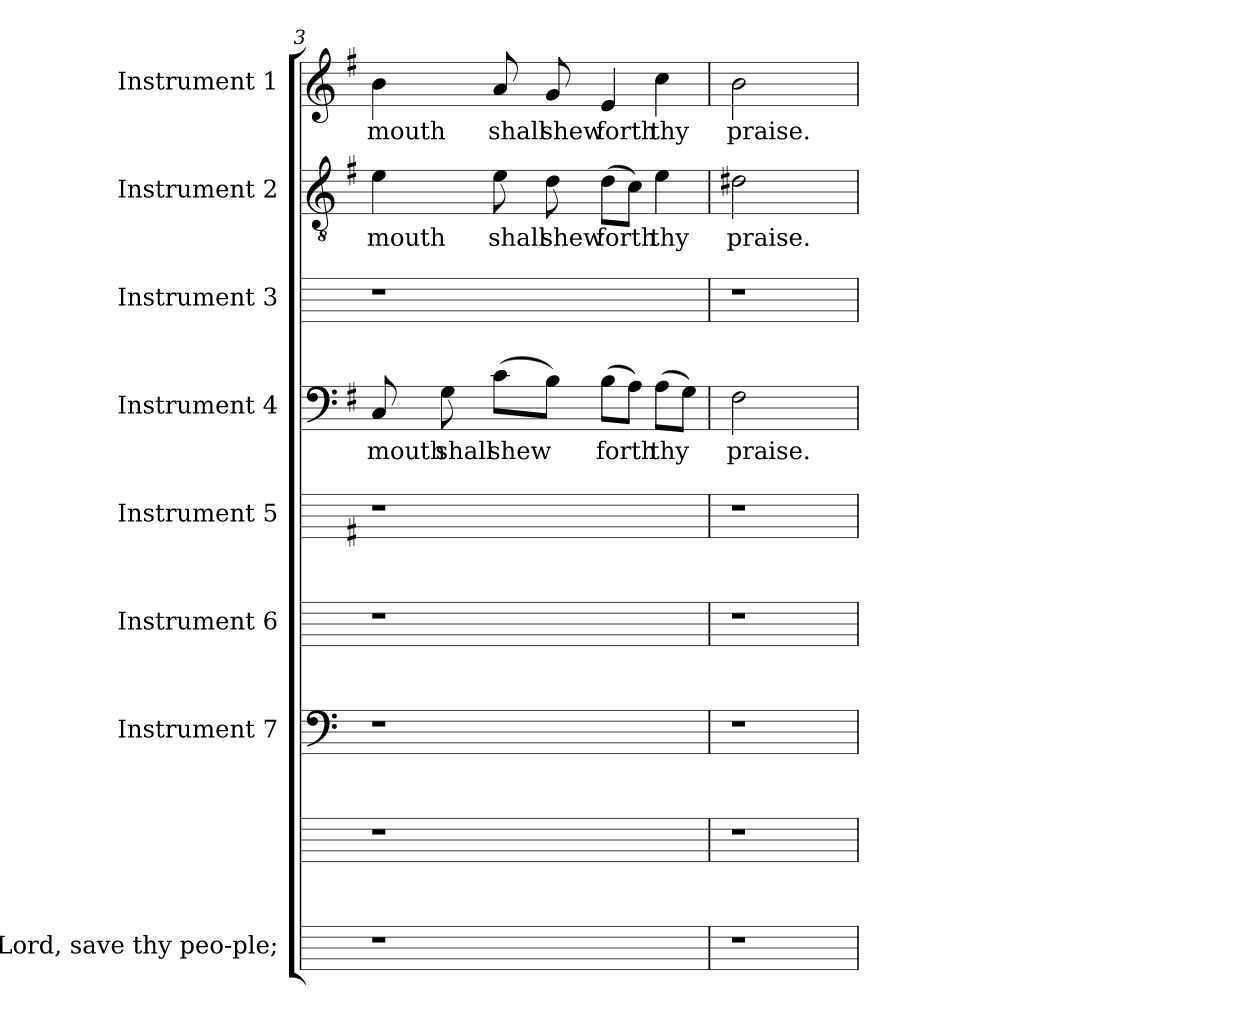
**kern	**kern	**kern	**kern	**kern	**kern	**text	**kern	**kern	**text	**kern	**text
*part9	*part8	*part7	*part6	*part5	*part4	*part4	*part3	*part2	*part2	*part1	*part1
*staff9	*staff8	*staff7	*staff6	*staff5	*staff4	*staff4	*staff3	*staff2	*staff2	*staff1	*staff1
*I"O Lord, save thy peo-ple;	*	*I"Instrument 7	*I"Instrument 6	*I"Instrument 5	*I"Instrument 4	*	*I"Instrument 3	*I"Instrument 2	*	*I"Instrument 1	*
!!LO:LB:g=z
*	*	*clefF4	*	*	*clefF4	*	*	*clefGv2	*	*clefG2	*
*	*	*	*	*ITrd-3c-5	*	*	*	*ITrd-3c-5	*	*ITrd-3c-5	*
*k[]	*k[]	*k[]	*k[]	*k[]	*k[f#]	*	*k[]	*k[]	*	*k[]	*
*C:	*C:	*C:	*C:	*C:	*G:	*	*C:	*C:	*	*C:	*
=3	=3	=3	=3	=3	=3	=3	=3	=3	=3	=3	=3
!	!	!	!	!	!	!LO:LY:b:cj	!	!	!LO:LY:b:cj	!	!LO:LY:b:cj
1r	1r	1r	1r	1r	8C/	mouth	1r	4a\	mouth	4ee\	mouth
!	!	!	!	!	!	!LO:LY:b:cj	!	!	!	!	!
.	.	.	.	.	8G\	shall	.	.	.	.	.
!	!	!	!	!	!	!LO:LY:b:cj	!	!	!LO:LY:b:cj	!	!LO:LY:b:cj
.	.	.	.	.	(>8c\L	shew	.	8a\	shall	8dd/	shall
!	!	!	!	!	!	!LO:LY:b:cj	!	!	!LO:LY:b:cj	!	!LO:LY:b:cj
.	.	.	.	.	8B\J)	.	.	8g\	shew	8cc/	shew
!	!	!	!	!	!	!LO:LY:b:cj	!	!	!LO:LY:b:cj	!	!LO:LY:b:cj
.	.	.	.	.	(>8B\L	forth	.	(>8g\L	forth	4a/	forth
!	!	!	!	!	!	!LO:LY:b:cj	!	!	!LO:LY:b:cj	!	!
.	.	.	.	.	8A\J)	.	.	8f\J)	.	.	.
!	!	!	!	!	!	!LO:LY:b:cj	!	!	!LO:LY:b:cj	!	!LO:LY:b:cj
.	.	.	.	.	(>8A\L	thy	.	4a\	thy	4ff\	thy
!	!	!	!	!	!	!LO:LY:b:cj	!	!	!	!	!
.	.	.	.	.	8G\J)	.	.	.	.	.	.
=4	=4	=4	=4	=4	=4	=4	=4	=4	=4	=4	=4
!	!	!	!	!	!	!LO:LY:b:cj	!	!	!LO:LY:b:cj	!	!LO:LY:b:cj
1r	1r	1r	1r	1r	2F#\	praise.	1r	2g#X\	praise.	2ee\	praise.
.	.	.	.	.	2ryy	.	.	2ryy	.	2ryy	.
=	=	=!	=	=!	=!	=!	=!	=!	=!	=!	=!
*-	*-	*-	*-	*-	*-	*-	*-	*-	*-	*-	*-
